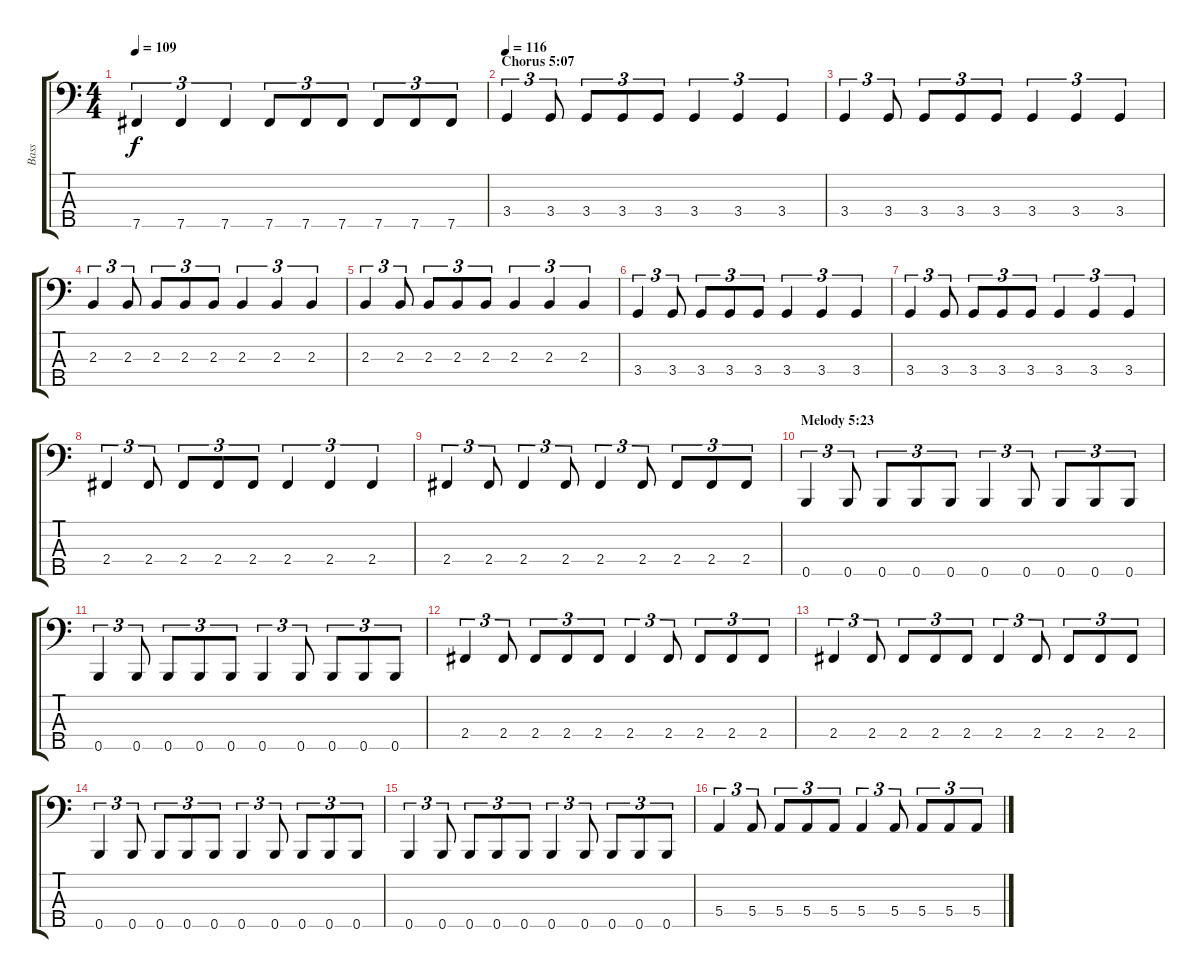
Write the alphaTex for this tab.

\track ("Bass" "Bass") {instrument slapbass2}
\staff {score tabs}
\tuning (G2 D2 A1 E1 B0) {hide}
\ts (4 4)
\tempo 109
\clef f4
\ks c
7.5.4{tu (3 2) dy f} 7.5.4{tu (3 2)} 7.5.4{tu (3 2)} 7.5.8{tu (3 2)} 7.5.8{tu (3 2)} 7.5.8{tu (3 2)} 7.5.8{tu (3 2)} 7.5.8{tu (3 2)} 7.5.8{tu (3 2)} |
\section ("" "Chorus 5:07")
\tempo 116
3.4.4{tu (3 2)} 3.4.8{tu (3 2)} 3.4.8{tu (3 2)} 3.4.8{tu (3 2)} 3.4.8{tu (3 2)} 3.4.4{tu (3 2)} 3.4.4{tu (3 2)} 3.4.4{tu (3 2)} |
3.4.4{tu (3 2)} 3.4.8{tu (3 2)} 3.4.8{tu (3 2)} 3.4.8{tu (3 2)} 3.4.8{tu (3 2)} 3.4.4{tu (3 2)} 3.4.4{tu (3 2)} 3.4.4{tu (3 2)} |
2.3.4{tu (3 2)} 2.3.8{tu (3 2)} 2.3.8{tu (3 2)} 2.3.8{tu (3 2)} 2.3.8{tu (3 2)} 2.3.4{tu (3 2)} 2.3.4{tu (3 2)} 2.3.4{tu (3 2)} |
2.3.4{tu (3 2)} 2.3.8{tu (3 2)} 2.3.8{tu (3 2)} 2.3.8{tu (3 2)} 2.3.8{tu (3 2)} 2.3.4{tu (3 2)} 2.3.4{tu (3 2)} 2.3.4{tu (3 2)} |
3.4.4{tu (3 2)} 3.4.8{tu (3 2)} 3.4.8{tu (3 2)} 3.4.8{tu (3 2)} 3.4.8{tu (3 2)} 3.4.4{tu (3 2)} 3.4.4{tu (3 2)} 3.4.4{tu (3 2)} |
3.4.4{tu (3 2)} 3.4.8{tu (3 2)} 3.4.8{tu (3 2)} 3.4.8{tu (3 2)} 3.4.8{tu (3 2)} 3.4.4{tu (3 2)} 3.4.4{tu (3 2)} 3.4.4{tu (3 2)} |
2.4.4{tu (3 2)} 2.4.8{tu (3 2)} 2.4.8{tu (3 2)} 2.4.8{tu (3 2)} 2.4.8{tu (3 2)} 2.4.4{tu (3 2)} 2.4.4{tu (3 2)} 2.4.4{tu (3 2)} |
2.4.4{tu (3 2)} 2.4.8{tu (3 2)} 2.4.4{tu (3 2)} 2.4.8{tu (3 2)} 2.4.4{tu (3 2)} 2.4.8{tu (3 2)} 2.4.8{tu (3 2)} 2.4.8{tu (3 2)} 2.4.8{tu (3 2)} |
\section ("" "Melody 5:23")
0.5.4{tu (3 2)} 0.5.8{tu (3 2)} 0.5.8{tu (3 2)} 0.5.8{tu (3 2)} 0.5.8{tu (3 2)} 0.5.4{tu (3 2)} 0.5.8{tu (3 2)} 0.5.8{tu (3 2)} 0.5.8{tu (3 2)} 0.5.8{tu (3 2)} |
0.5.4{tu (3 2)} 0.5.8{tu (3 2)} 0.5.8{tu (3 2)} 0.5.8{tu (3 2)} 0.5.8{tu (3 2)} 0.5.4{tu (3 2)} 0.5.8{tu (3 2)} 0.5.8{tu (3 2)} 0.5.8{tu (3 2)} 0.5.8{tu (3 2)} |
2.4.4{tu (3 2)} 2.4.8{tu (3 2)} 2.4.8{tu (3 2)} 2.4.8{tu (3 2)} 2.4.8{tu (3 2)} 2.4.4{tu (3 2)} 2.4.8{tu (3 2)} 2.4.8{tu (3 2)} 2.4.8{tu (3 2)} 2.4.8{tu (3 2)} |
2.4.4{tu (3 2)} 2.4.8{tu (3 2)} 2.4.8{tu (3 2)} 2.4.8{tu (3 2)} 2.4.8{tu (3 2)} 2.4.4{tu (3 2)} 2.4.8{tu (3 2)} 2.4.8{tu (3 2)} 2.4.8{tu (3 2)} 2.4.8{tu (3 2)} |
0.5.4{tu (3 2)} 0.5.8{tu (3 2)} 0.5.8{tu (3 2)} 0.5.8{tu (3 2)} 0.5.8{tu (3 2)} 0.5.4{tu (3 2)} 0.5.8{tu (3 2)} 0.5.8{tu (3 2)} 0.5.8{tu (3 2)} 0.5.8{tu (3 2)} |
0.5.4{tu (3 2)} 0.5.8{tu (3 2)} 0.5.8{tu (3 2)} 0.5.8{tu (3 2)} 0.5.8{tu (3 2)} 0.5.4{tu (3 2)} 0.5.8{tu (3 2)} 0.5.8{tu (3 2)} 0.5.8{tu (3 2)} 0.5.8{tu (3 2)} |
5.4.4{tu (3 2)} 5.4.8{tu (3 2)} 5.4.8{tu (3 2)} 5.4.8{tu (3 2)} 5.4.8{tu (3 2)} 5.4.4{tu (3 2)} 5.4.8{tu (3 2)} 5.4.8{tu (3 2)} 5.4.8{tu (3 2)} 5.4.8{tu (3 2)}
